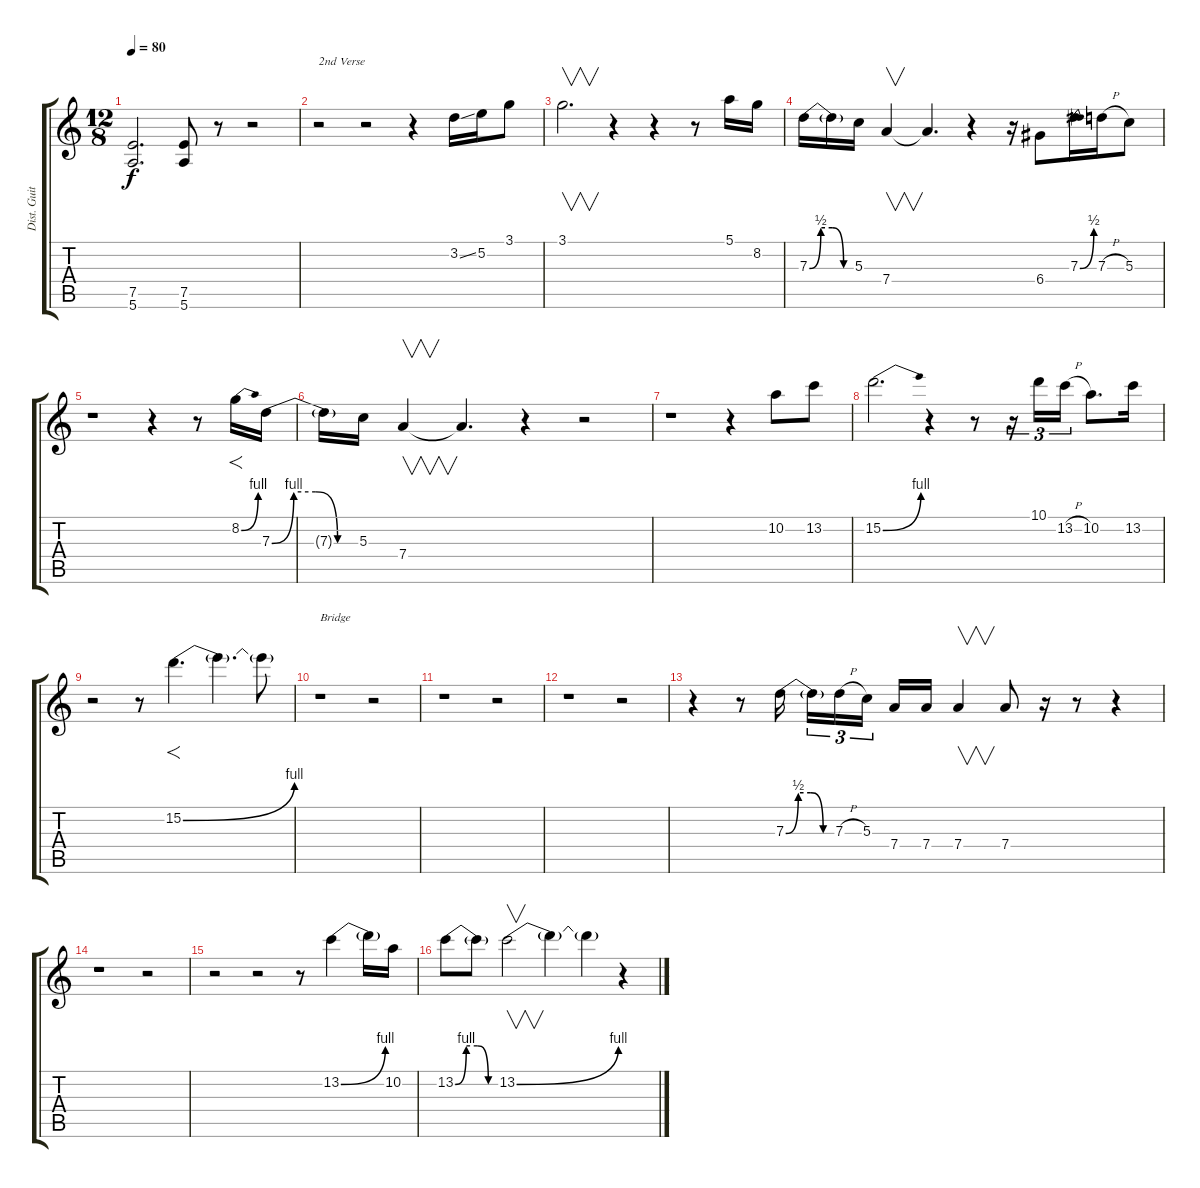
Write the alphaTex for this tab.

\track ("Dist. Guitar Solo" "Dist. Guit") {instrument distortionguitar}
\staff {score tabs}
\tuning (E4 B3 G3 D3 A2 E2) {hide}
\ts (12 8)
\tempo 80
\clef g2
\ks c
(7.5 5.6).2{d dy f} (7.5 5.6).8 r.8 r.2 |
r.2{txt "2nd Verse"} r.2 r.4 3.2{ss}.16 5.2.16 3.1.8 |
3.1.2{v d} r.4 r.4 r.8 5.1.16 8.2.16 |
7.3{be (custom 0 0 15 2 30 2 45 0 60 0)}.16 7.3{t}.16 5.3.16 7.4.4{v} 7.4{t}.4{d} r.4 r.16 6.4.8 7.3{be (bend 0 0 60 2)}.16 7.3{h}.16 5.3.8 |
r.1 r.4 r.8 8.2{be (bend 0 0 60 4)}.16{f} 7.3{be (custom 0 0 15 4 30 4 45 0 60 0)}.16 |
7.3{t}.16 5.3.16 7.4.4{v} 7.4{t}.4{d} r.4 r.2 |
r.1 r.4 10.2.8 13.2.8 |
15.2{be (bend 0 0 60 4)}.2{d} r.4 r.8 r.16{tu (3 2)} 10.1.16{tu (3 2)} 13.2{h}.16{tu (3 2)} 10.2.8{d} 13.2.16 |
r.2 r.8 15.2{be (bend 0 0 60 4)}.4{f d} 15.2{t}.4{d} 15.2{t}.8 |
r.1{txt "Bridge"} r.2 |
r.1 r.2 |
r.1 r.2 |
r.4 r.8 7.3{be (custom 0 0 15 2 30 2 45 0 60 0)}.16 7.3{t}.16{tu (3 2)} 7.3{h}.16{tu (3 2)} 5.3.16{tu (3 2)} 7.4.16 7.4.16 7.4.4{v} 7.4.8 r.16 r.8 r.4 |
r.1 r.2 |
r.2 r.2 r.8 13.2{be (bend 0 0 60 4)}.4 13.2{t}.16 10.2.16 |
13.2{be (custom 0 0 15 4 30 4 45 0 60 0)}.8 13.2{t}.8 13.2{be (bend 0 0 60 4)}.2{v} 13.2{t}.4 13.2{t}.4 r.4
